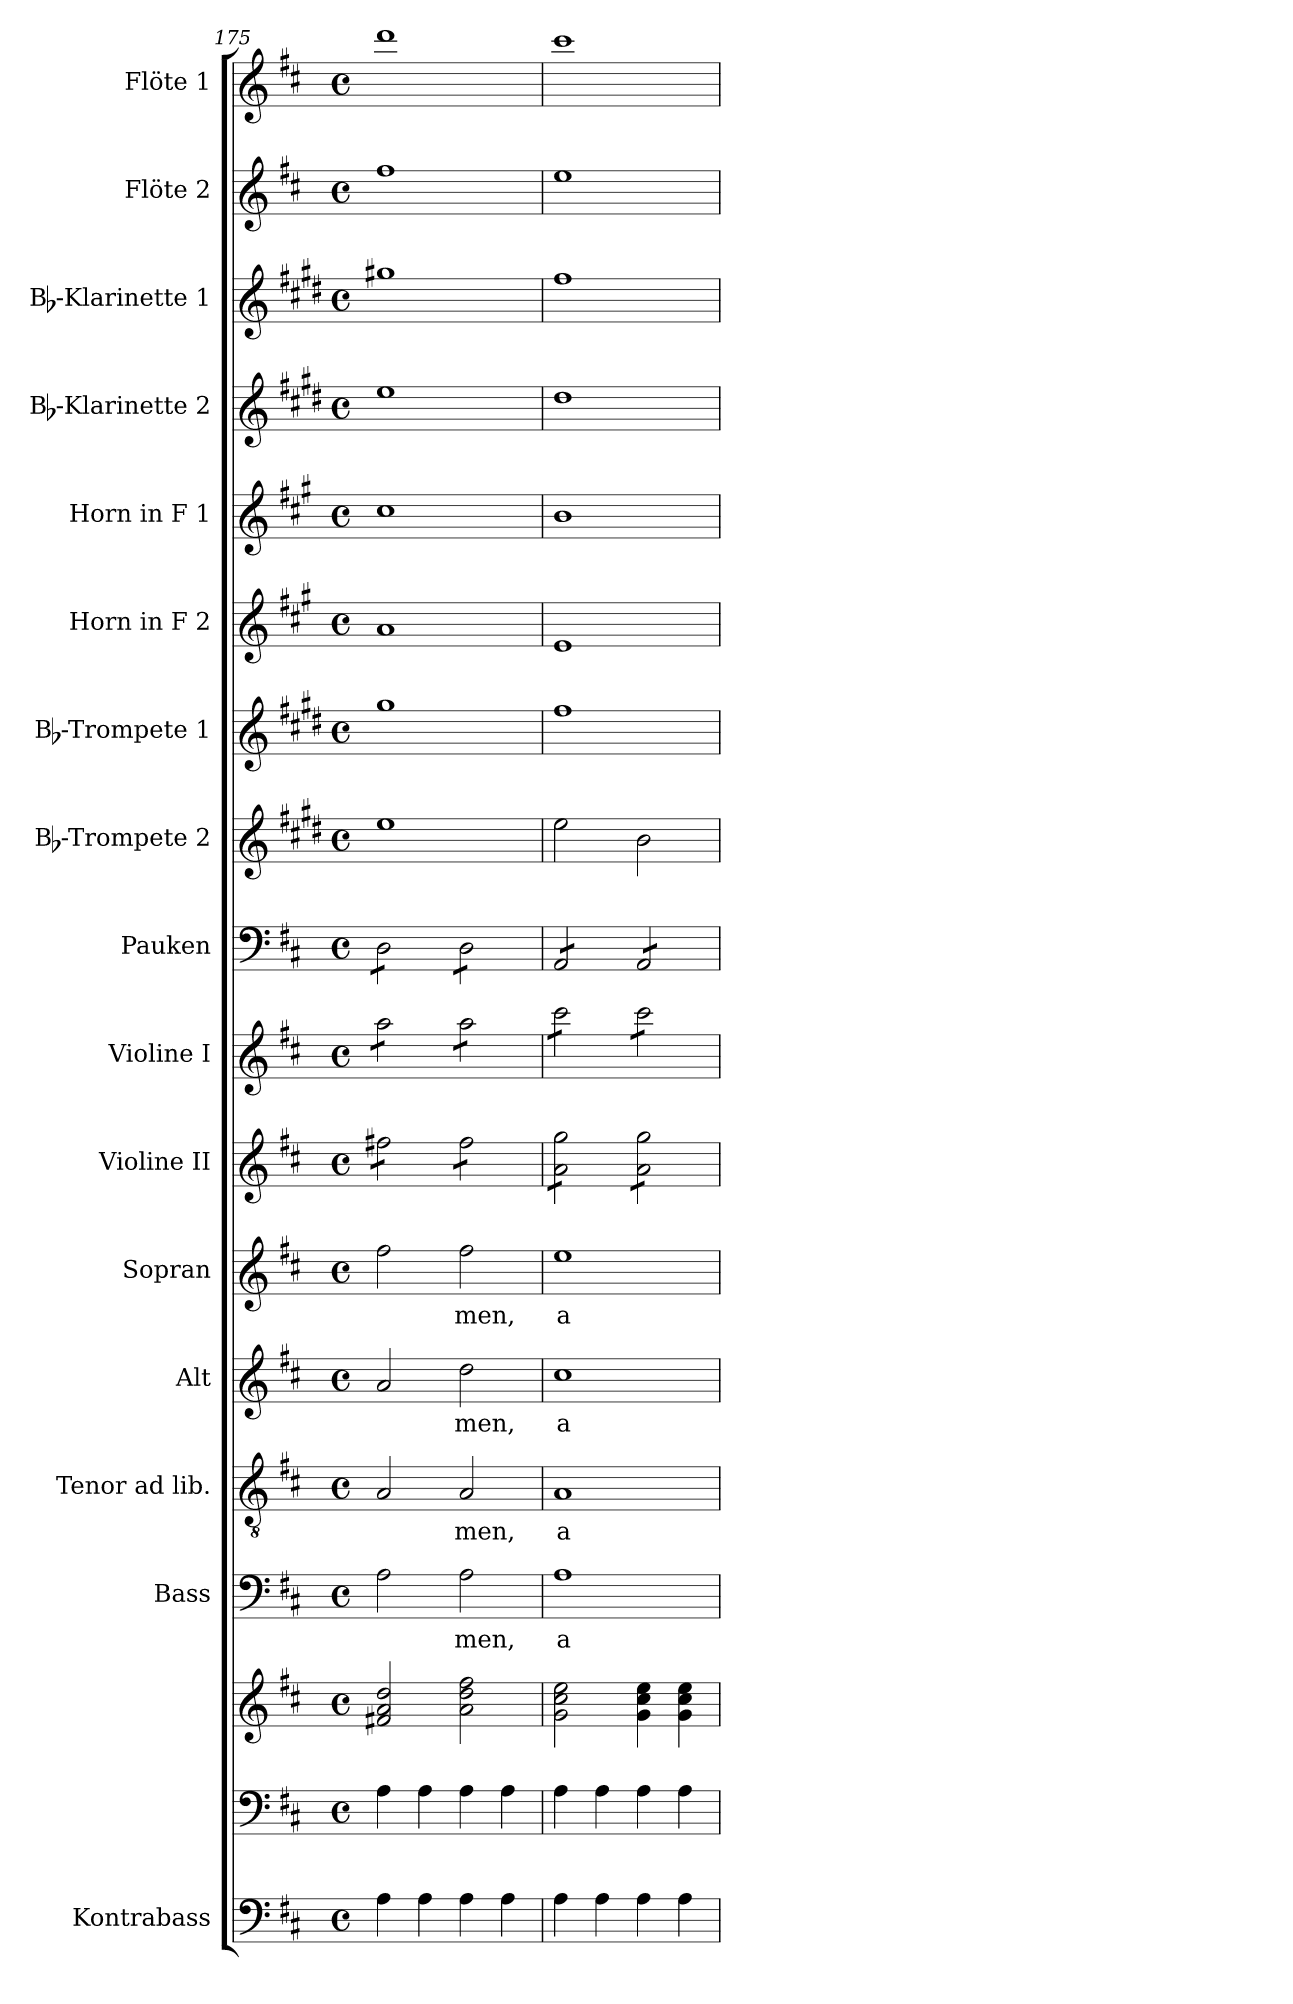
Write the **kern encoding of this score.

**kern	**kern	**kern	**kern	**text	**kern	**text	**kern	**text	**kern	**text	**kern	**kern	**kern	**kern	**kern	**kern	**kern	**kern	**kern	**kern	**kern
*part17	*part16	*part16	*part15	*part15	*part14	*part14	*part13	*part13	*part12	*part12	*part11	*part10	*part9	*part8	*part7	*part6	*part5	*part4	*part3	*part2	*part1
*staff18	*staff17	*staff16	*staff15	*staff15	*staff14	*staff14	*staff13	*staff13	*staff12	*staff12	*staff11	*staff10	*staff9	*staff8	*staff7	*staff6	*staff5	*staff4	*staff3	*staff2	*staff1
*I"Kontrabass	*	*	*I"Bass	*	*I"Tenor ad lib.	*	*I"Alt	*	*I"Sopran	*	*I"Violine II	*I"Violine I	*I"Pauken	*I"Bb-Trompete 2	*I"Bb-Trompete 1	*I"Horn in F 2	*I"Horn in F 1	*I"Bb-Klarinette 2	*I"Bb-Klarinette 1	*I"Flöte 2	*I"Flöte 1
*I'Kb.	*	*	*I'B.	*	*I'T.	*	*I'A.	*	*I'S.	*	*I'Vl. II	*I'Vl. I	*I'Pk.	*I'Bb Trp. 2	*I'Bb Trp. 1	*	*	*I'Bb Kl. 2	*I'Bb Kl. 1	*I'Fl. 2	*I'Fl. 1
*clefF4	*clefF4	*clefG2	*clefF4	*	*clefGv2	*	*clefG2	*	*clefG2	*	*clefG2	*clefG2	*clefF4	*clefG2	*clefG2	*clefG2	*clefG2	*clefG2	*clefG2	*clefG2	*clefG2
*ITrd7c12	*	*	*	*	*	*	*	*	*	*	*	*	*	*ITrd1c2	*ITrd1c2	*ITrd4c7	*ITrd4c7	*ITrd1c2	*ITrd1c2	*	*
*k[f#c#]	*k[f#c#]	*k[f#c#]	*k[f#c#]	*	*k[f#c#]	*	*k[f#c#]	*	*k[f#c#]	*	*k[f#c#]	*k[f#c#]	*k[f#c#]	*k[f#c#]	*k[f#c#]	*k[f#c#]	*k[f#c#]	*k[f#c#]	*k[f#c#]	*k[f#c#]	*k[f#c#]
*D:	*D:	*D:	*D:	*	*D:	*	*D:	*	*D:	*	*D:	*D:	*D:	*D:	*D:	*D:	*D:	*D:	*D:	*D:	*D:
*M4/4	*M4/4	*M4/4	*M4/4	*	*M4/4	*	*M4/4	*	*M4/4	*	*M4/4	*M4/4	*M4/4	*M4/4	*M4/4	*M4/4	*M4/4	*M4/4	*M4/4	*M4/4	*M4/4
*met(c)	*met(c)	*met(c)	*met(c)	*	*met(c)	*	*met(c)	*	*met(c)	*	*met(c)	*met(c)	*met(c)	*met(c)	*met(c)	*met(c)	*met(c)	*met(c)	*met(c)	*met(c)	*met(c)
=175	=175	=175	=175	=175	=175	=175	=175	=175	=175	=175	=175	=175	=175	=175	=175	=175	=175	=175	=175	=175	=175
*	*	*	*	*	*	*	*	*	*	*	*tremolo	*	*	*	*	*	*	*	*	*	*
*	*	*	*	*	*	*	*	*	*	*	*	*tremolo	*	*	*	*	*	*	*	*	*
*	*	*	*	*	*	*	*	*	*	*	*	*	*tremolo	*	*	*	*	*	*	*	*
4AA\	4A\	2f#X/ 2a/ 2dd/	2A\	.	2A/	.	2a/	.	2ff#\	.	8ff#X\L	8aa\L	8D\L	1dd	1ff#	1d	1f#	1dd	1ff#X	1ff#	1ddd
.	.	.	.	.	.	.	.	.	.	.	8ff#X\	8aa\	8D\	.	.	.	.	.	.	.	.
4AA\	4A\	.	.	.	.	.	.	.	.	.	8ff#X\	8aa\	8D\	.	.	.	.	.	.	.	.
.	.	.	.	.	.	.	.	.	.	.	8ff#X\J	8aa\J	8D\J	.	.	.	.	.	.	.	.
!	!	!	!	!LO:LY:b	!	!LO:LY:b	!	!LO:LY:b	!	!LO:LY:b	!	!	!	!	!	!	!	!	!	!	!
4AA\	4A\	2a\ 2dd\ 2ff#\	2A\	-men,	2A/	-men,	2dd\	-men,	2ff#\	-men,	8ff#\L	8aa\L	8D\L	.	.	.	.	.	.	.	.
.	.	.	.	.	.	.	.	.	.	.	8ff#\	8aa\	8D\	.	.	.	.	.	.	.	.
4AA\	4A\	.	.	.	.	.	.	.	.	.	8ff#\	8aa\	8D\	.	.	.	.	.	.	.	.
.	.	.	.	.	.	.	.	.	.	.	8ff#\J	8aa\J	8D\J	.	.	.	.	.	.	.	.
=176	=176	=176	=176	=176	=176	=176	=176	=176	=176	=176	=176	=176	=176	=176	=176	=176	=176	=176	=176	=176	=176
!	!	!	!	!LO:LY:b	!	!LO:LY:b	!	!LO:LY:b	!	!LO:LY:b	!	!	!	!	!	!	!	!	!	!	!
4AA\	4A\	2g\ 2cc#\ 2ee\	1A	a-	1A	a-	1cc#	a-	1ee	a-	8a\ 8gg\L	8ccc#\L	8AA/L	2dd\	1ee	1A	1e	1cc#	1ee	1ee	1ccc#
.	.	.	.	.	.	.	.	.	.	.	8a\ 8gg\	8ccc#\	8AA/	.	.	.	.	.	.	.	.
4AA\	4A\	.	.	.	.	.	.	.	.	.	8a\ 8gg\	8ccc#\	8AA/	.	.	.	.	.	.	.	.
.	.	.	.	.	.	.	.	.	.	.	8a\ 8gg\J	8ccc#\J	8AA/J	.	.	.	.	.	.	.	.
4AA\	4A\	4g\ 4cc#\ 4ee\	.	.	.	.	.	.	.	.	8a\ 8gg\L	8ccc#\L	8AA/L	2a\	.	.	.	.	.	.	.
.	.	.	.	.	.	.	.	.	.	.	8a\ 8gg\	8ccc#\	8AA/	.	.	.	.	.	.	.	.
4AA\	4A\	4g\ 4cc#\ 4ee\	.	.	.	.	.	.	.	.	8a\ 8gg\	8ccc#\	8AA/	.	.	.	.	.	.	.	.
.	.	.	.	.	.	.	.	.	.	.	8a\ 8gg\J	8ccc#\J	8AA/J	.	.	.	.	.	.	.	.
*	*	*	*	*	*	*	*	*	*	*	*	*	*Xtremolo	*	*	*	*	*	*	*	*
*	*	*	*	*	*	*	*	*	*	*	*	*Xtremolo	*	*	*	*	*	*	*	*	*
*	*	*	*	*	*	*	*	*	*	*	*Xtremolo	*	*	*	*	*	*	*	*	*	*
=	=	=	=	=	=	=	=	=	=	=	=	=	=	=	=	=	=	=	=	=	=
*-	*-	*-	*-	*-	*-	*-	*-	*-	*-	*-	*-	*-	*-	*-	*-	*-	*-	*-	*-	*-	*-
